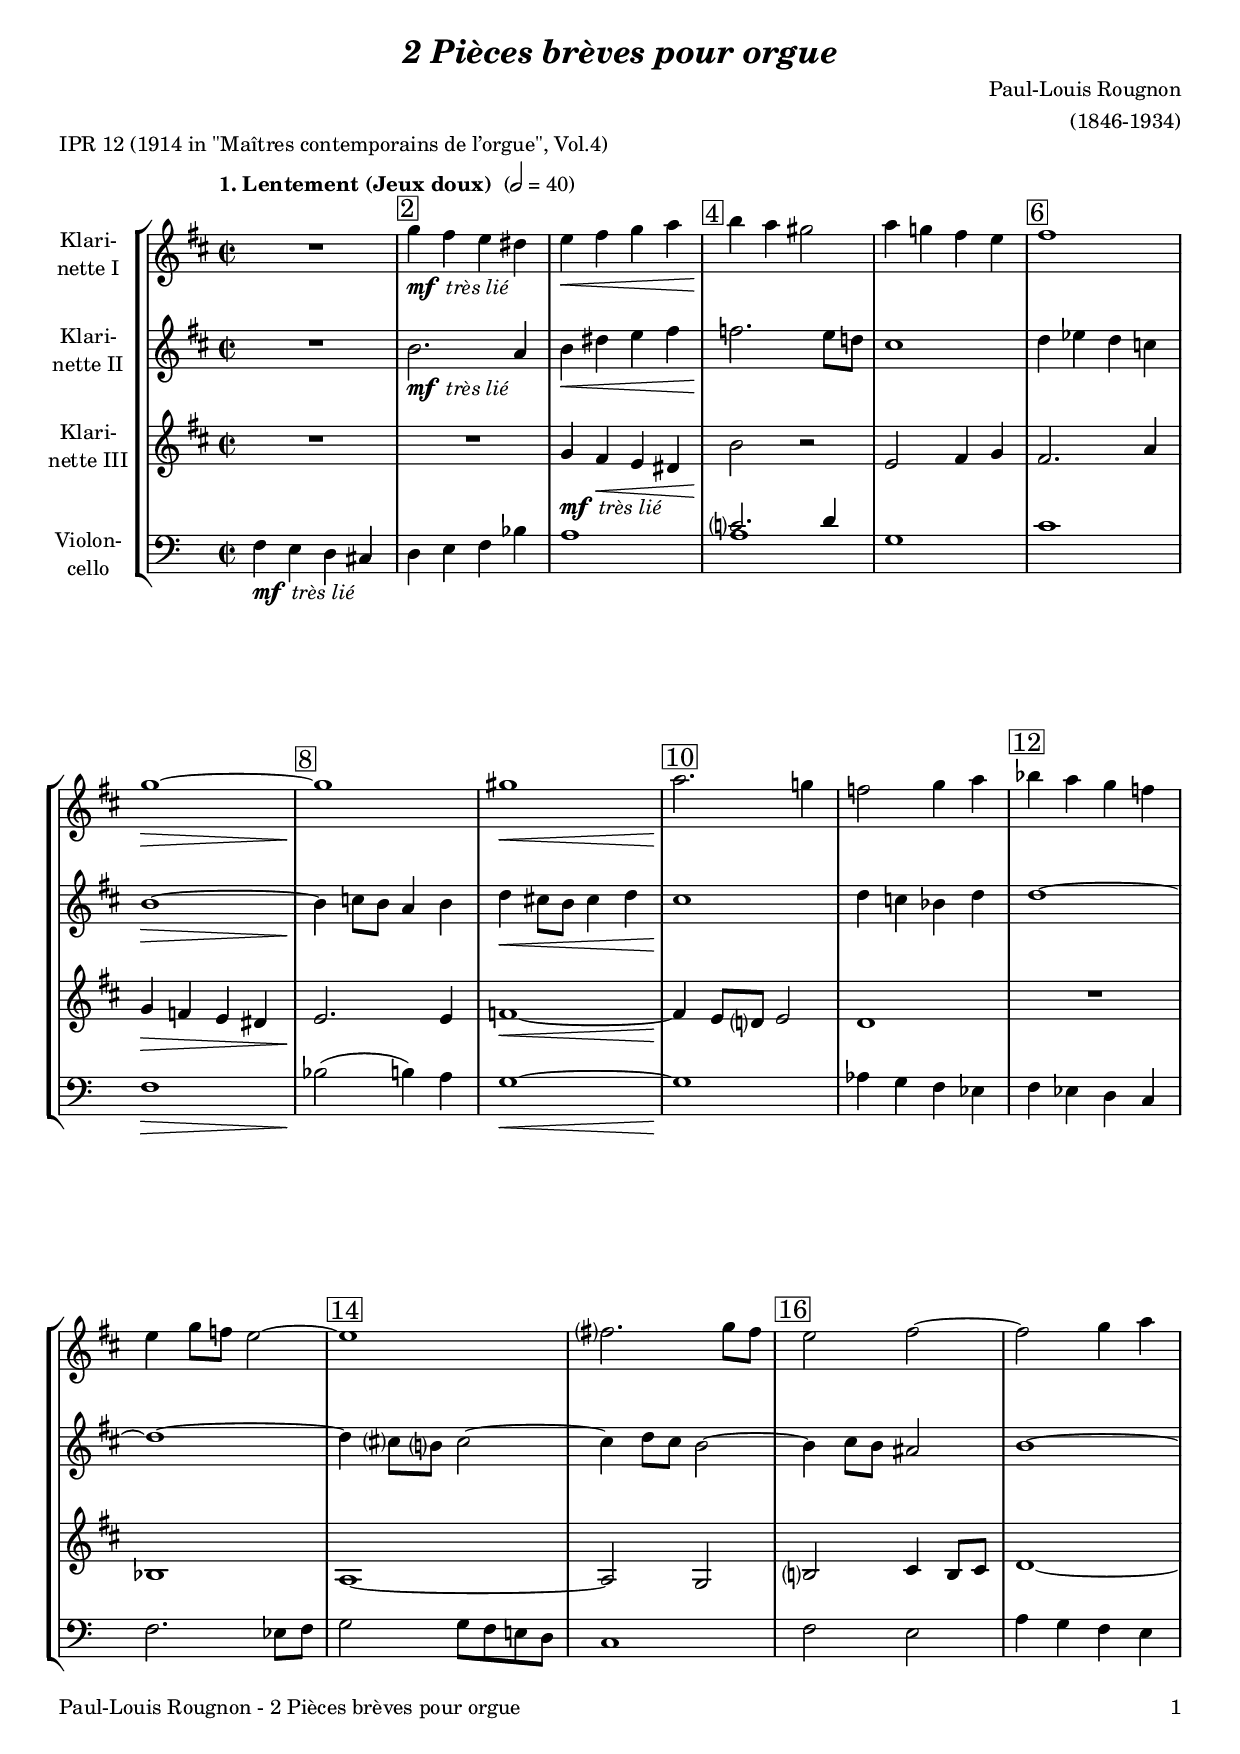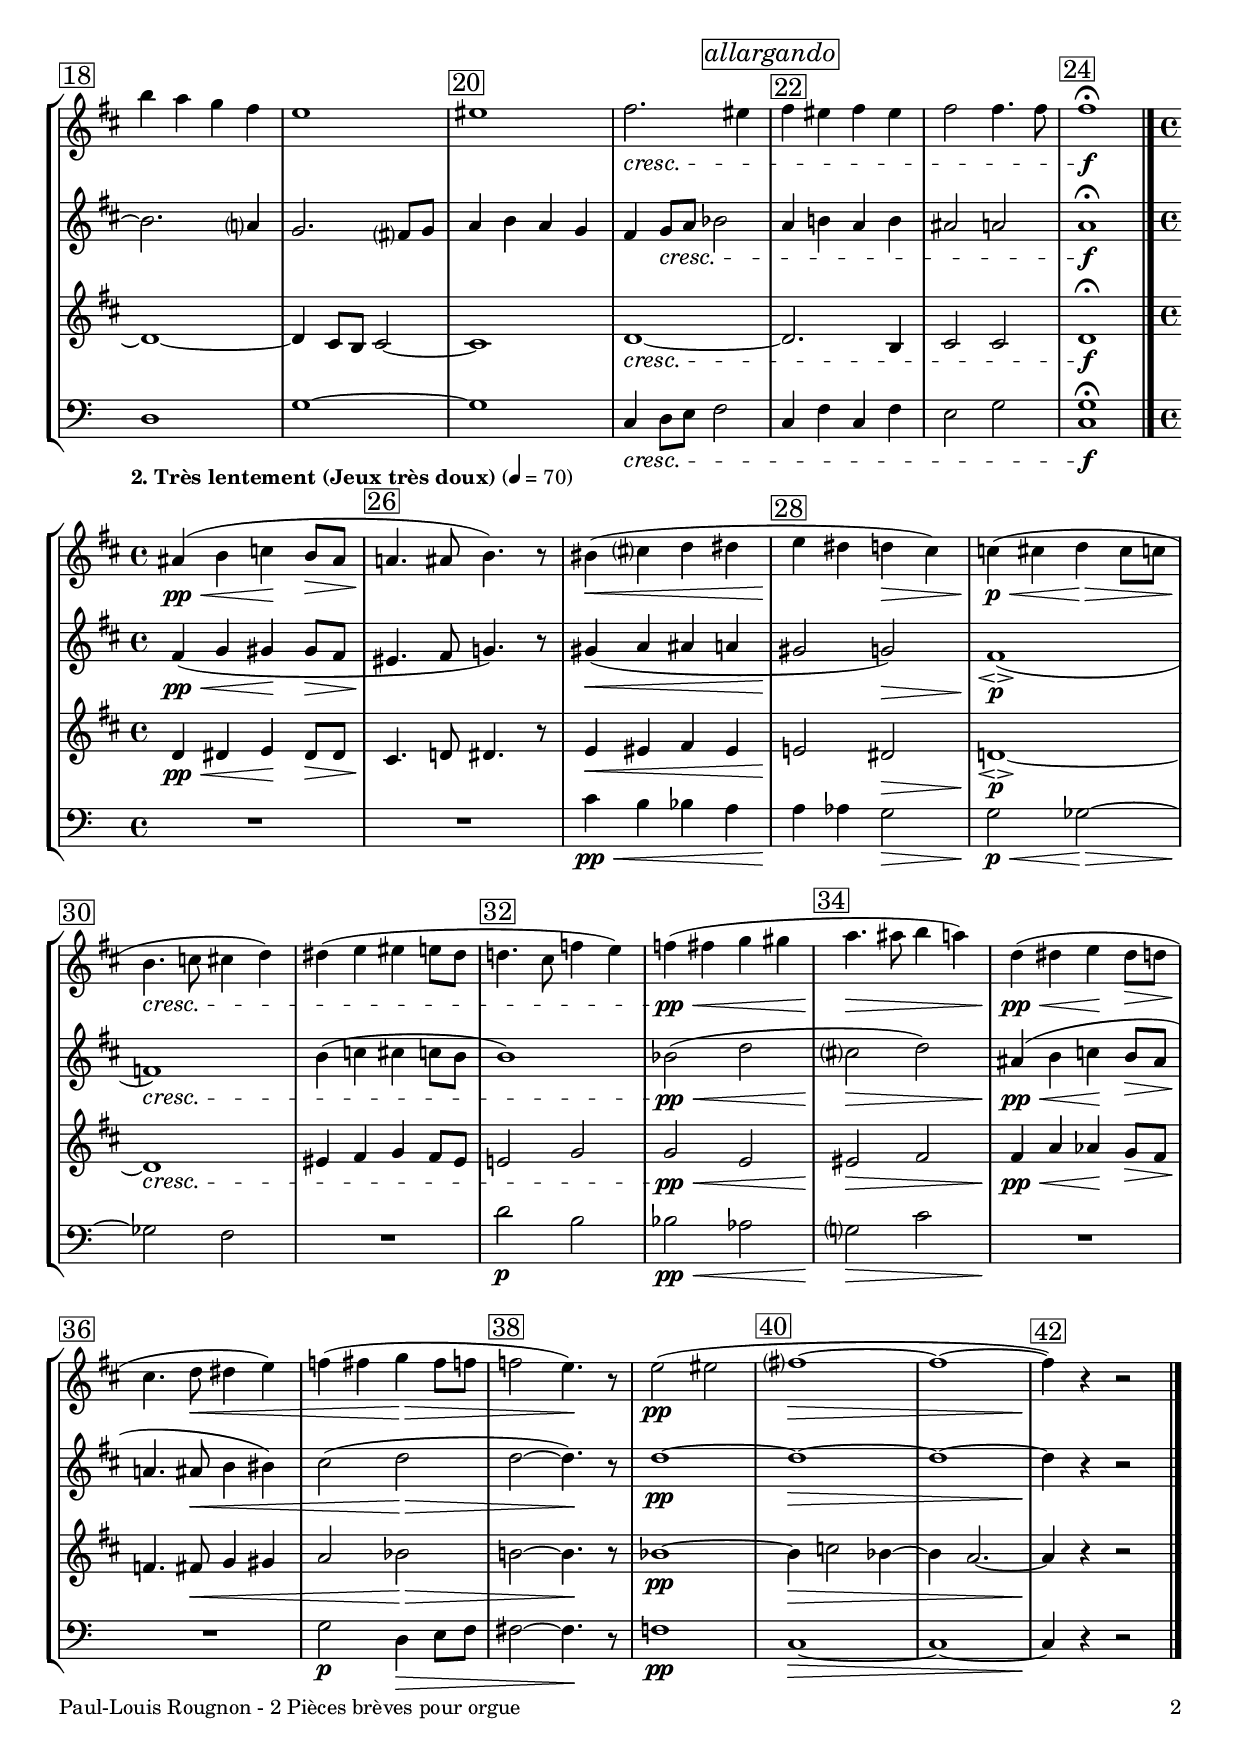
\version "2.18.2"
\include "deutsch.ly"
  
#(set-global-staff-size 18)

\header {
  title     = \markup \bold \italic "2 Pièces brèves pour orgue"
  composer  = "Paul-Louis Rougnon"
  arranger  = "(1846-1934)"
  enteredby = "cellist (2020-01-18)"
  piece     = "IPR 12 (1914 in \"Maîtres contemporains de l’orgue\", Vol.4)"
}

voiceconsts = {
  \key c \major
  \time 2/2
  \clef "treble"
%  \numericTimeSignature
  \compressFullBarRests
  % Set default beaming for all staves
% \set Timing.beamExceptions = #'()
% \set Timing.baseMoment     = #(ly:make-moment 1 4)
% \set Timing.beatStructure  = #'(1 1 1)
  % Increase the size of the bar number by 2
  \override Score.BarNumber.font-size = #2
  % Draw a box round the following bar number(s)
  \override Score.BarNumber.stencil = #(make-stencil-boxer 0.1 0.25 ly:text-interface::print)
 % Print a bar number every second measure
  \override Score.BarNumber.break-visibility = #'#(#f #t #t)
%  \override Score.BarNumber.break-visibility = #end-of-line-invisible
  \set Score.barNumberVisibility = #(every-nth-bar-number-visible 2)
  % Left-align bar numbers
  \override Score.BarNumber.self-alignment-X = #LEFT
}

micl = "clarinet"
mifl = "flute"
miob = "oboe"
mifh = "french horn"
misx = "tenor sax"
mist = "string ensemble 1"
%miba = "cello"
miba = "bassoon"

introa = {        \tempo "1. Lentement (Jeux doux) "          2=40 }
introb = { \break \tempo "2. Très lentement (Jeux très doux)" 4=70 \time 4/4 }

alla = \mark \markup \box \italic "allargando"
mtl  = \markup { \dynamic mf \italic " très lié" }

va = \relative c'' {
  \voiceconsts

  \introa
  R1
  f4_\mtl e d cis
  d\< e f g
  a\! g fis2

  g4 f! e d
  e1
  f~\>
  f\!
  fis\<

  g2.\! f!4
  es2 f4 g
  as g f es
  d f8 es d2~
  d1

  e?2. f8 e
  d2 e~
  e f4 g
  a g f e
  d1

  dis
  e2.\cresc dis4 \alla
  e dis e dis
  e2 e4. e8
  e1\fermata\f\bar "|."

  \introb
  gis,4(\pp\< a b\! a8\> gis
  g!4.\! gis8 a4.) r8
  ais4(\< h? c cis

  d\! cis c\> h)
  b(\!\p\< h c\!\> h8 b
  a4.\!\cresc b8 h4 c)
  cis( d dis d8 cis

  c!4. h8 es4 d)
  es(\pp\< e f fis
  g4.\!\> gis8 a4 g)
  c,(\!\pp\< cis d\! cis8\> c
  h4.\! c8\< cis4 d)

  es( e f\!\> e8 es
  es2 d4.)\! r8
  d2(\pp dis
  e?1~\>
  e~
  e4)\! r r2 \bar "|."
}

vb = \relative c'' {
  \voiceconsts

  \introa
  R1
  a2._\mtl g4
  a\< cis d e
  es2.\! d8 c!

  h1
  c4 des c b
  a1~\>
  a4\! b8 a g4 a
  c4\< h!8 a h4 c

  h1\!
  c4 b as c
  c1~
  c~
  c4 h?8 a? h2~

  h4 c8 h a2~
  a4 h8 a gis2
  a1~
  a2. g?4
  f2. e?8 f

  g4 a g f
  e f8\cresc g as2 \alla
  g4 a! g a
  gis2 g
  g1\fermata\f \bar "|."

  \introb
  e4(\pp\< f fis\! fis8\> e
  dis4.\! e8 f!4.) r8
  fis4(\< g gis g

  fis2\! f)\>
  e1(\!\p\espressivo
  es)\cresc
  a4( b h b8 a

  a1)
  as2(\pp\< c
  h?\!\> c)
  gis4(\!\pp\< a b\! a8\> gis
  g!4.\! gis8\< a4 ais)

  h2( c\!\>
  c~ c4.)\! r8
  c1~\pp
  c~\>
  c~
  c4\! r r2 \bar "|."
}

vc = \relative c' {
  \voiceconsts
  
  \introa
  R1*2
  f4_\mtl e\< d cis
  a'2\! r

  d, e4 f
  e2. g4
  f\> es  d cis
  d2.\! d4
  es1~\<

  es4\! d8 c? d2
  c1
  R
  as1
  g~

  g2 f
  a? h4 a8 h
  c1~
  c~
  c4 h8 a h2~

  h1
  c~\cresc \alla
  c2. a4
  h2 h
  c1\fermata\f \bar "|."

  \introb
  c4\pp\< cis d\! cis8\> cis
  h4.\! c!8 cis4. r8
  d4\< dis e dis

  d!2\! cis\>
  c!1~\!\p\espressivo
  c\cresc
  dis4 e f e8 dis

  d!2 f
  f\pp\< d
  dis\!\> e
  e4\!\pp\< g ges\! f8\> e
  es4.\! e8\< f4 fis

  g2 as\!\>
  a!~ a4.\! r8
  as1~\pp
  as4\> b2 as4~
  as g2.~
  g4\! r r2 \bar "|."
}

vd = \relative c {
  \voiceconsts
  \clef "bass"
  
  \introa
  f4_\mtl e d cis
  d e f b
  a1
  << { c?2. d4 } \\ a1 >>

  g
  c
  f,\>
  b2(\! h4) a
  g1~\<

  g\! as4 g f es
  f es d c
  f2. es8 f
  g2 g8 f e! d

  c1
  f2 e
  a4 g f e
  d1
  g~

  g
  c,4\cresc d8 e f2 \alla
  c4 f c f
  e2 g
  <c, g'>1\fermata\f \bar "|."

  \introb
  R1*2
  c'4\pp\< h b a

  a\! as g2\>
  g\!\p\< ges~\!\>
  ges\! f
  R1

  d'2\p h
  b\pp\< as
  g?\!\> c
  R1*2\!
  g2\p d4\> e8 f
  fis2~ fis4.\! r8
  f!1\pp
  c~\>
  c~
  c4\! r r2 \bar "|."
}


music = \new StaffGroup <<
      \new Staff {
	\set Staff.midiInstrument = \micl
	\set Staff.instrumentName = \markup \center-column { "Klari-" "nette I"}
	\transpose c d { \va }
      }

      \new Staff {
	\set Staff.midiInstrument = \micl
	\set Staff.instrumentName = \markup \center-column { "Klari-" "nette II" }
	\transpose c d { \vb }
      }

      \new Staff {
	\set Staff.midiInstrument = \micl
	\set Staff.instrumentName = \markup \center-column { "Klari-" "nette III" }
	\transpose c d { \vc }
      }

      \new Staff {
	\set Staff.midiInstrument = \miba
	\set Staff.instrumentName = \markup \center-column { "Violon-" "cello" }
	\transpose c c { \vd }
      }
>>

\book {
\paper {
  print-page-number = ##t
  print-first-page-number = ##t
  ragged-last-bottom = ##f
  oddHeaderMarkup = \markup \null
  evenHeaderMarkup = \markup \null
  oddFooterMarkup = \markup {
    \fill-line {
      \on-the-fly #print-page-number-check-first
      "Paul-Louis Rougnon - 2 Pièces brèves pour orgue" \fromproperty #'page:page-number-string
      }
    }
    evenFooterMarkup = \oddFooterMarkup
  }  \score {
    \music
    \layout {}
  }

  \score {
    \unfoldRepeats \music

    \midi {
      \context {
        \Score
      }
    }
  }
}
